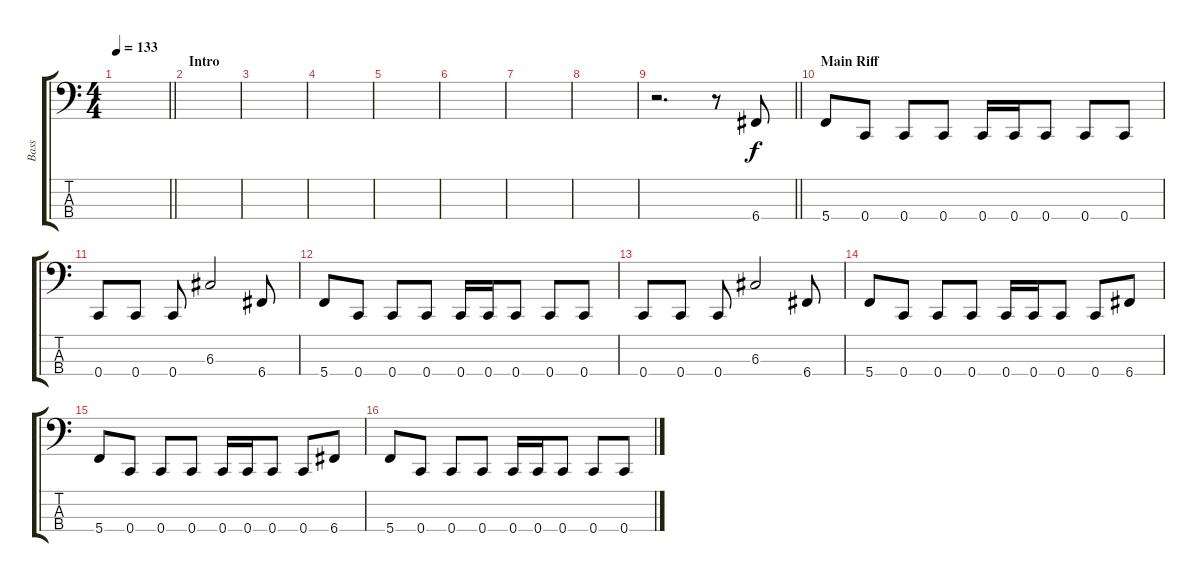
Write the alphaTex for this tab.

\track ("Bass" "Bass") {instrument electricbassfinger}
\staff {score tabs}
\tuning (F2 C2 G1 C1) {hide}
\ts (4 4)
\tempo 133
\clef f4
\barLineRight lightlight
\ks c
|
\section ("" "Intro")
|
|
|
|
|
|
|
\barLineRight lightlight
r.2{d} r.8 6.4.8 |
\section ("" "Main Riff")
5.4.8 0.4.8 0.4.8 0.4.8 0.4.16 0.4.16 0.4.8 0.4.8 0.4.8 |
0.4.8 0.4.8 0.4.8 6.3.2 6.4.8 |
5.4.8 0.4.8 0.4.8 0.4.8 0.4.16 0.4.16 0.4.8 0.4.8 0.4.8 |
0.4.8 0.4.8 0.4.8 6.3.2 6.4.8 |
5.4.8 0.4.8 0.4.8 0.4.8 0.4.16 0.4.16 0.4.8 0.4.8 6.4.8 |
5.4.8 0.4.8 0.4.8 0.4.8 0.4.16 0.4.16 0.4.8 0.4.8 6.4.8 |
5.4.8 0.4.8 0.4.8 0.4.8 0.4.16 0.4.16 0.4.8 0.4.8 0.4.8
